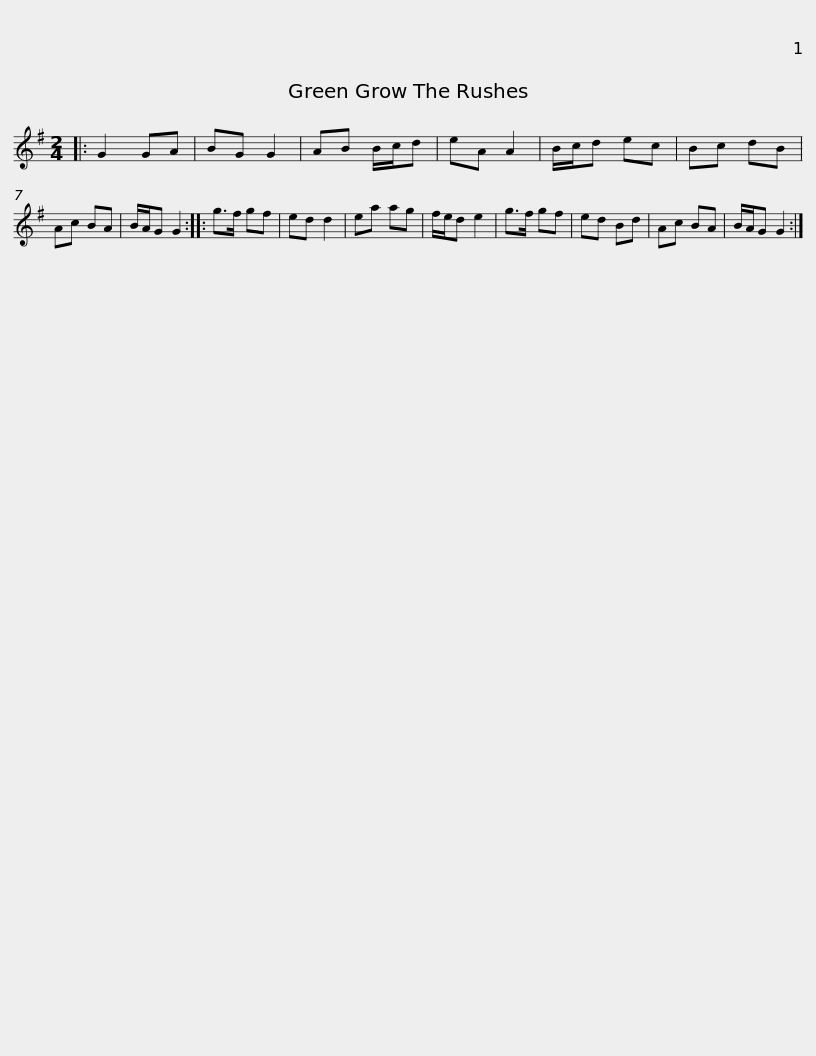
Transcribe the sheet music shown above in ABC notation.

X:1
L:1/8
M:2/4
I:linebreak $
K:G
V:1 treble
V:1
|: G2 GA | BG G2 | AB B/c/d | eA A2 | B/c/d ec | %5
 Bc dB | Ac BA | B/A/G G2 :: g>f gf | ed d2 |$ %10
 ea ag | f/e/d e2 | g>f gf | ed Bd | Ac BA | %15
 B/A/G G2 :| %16
